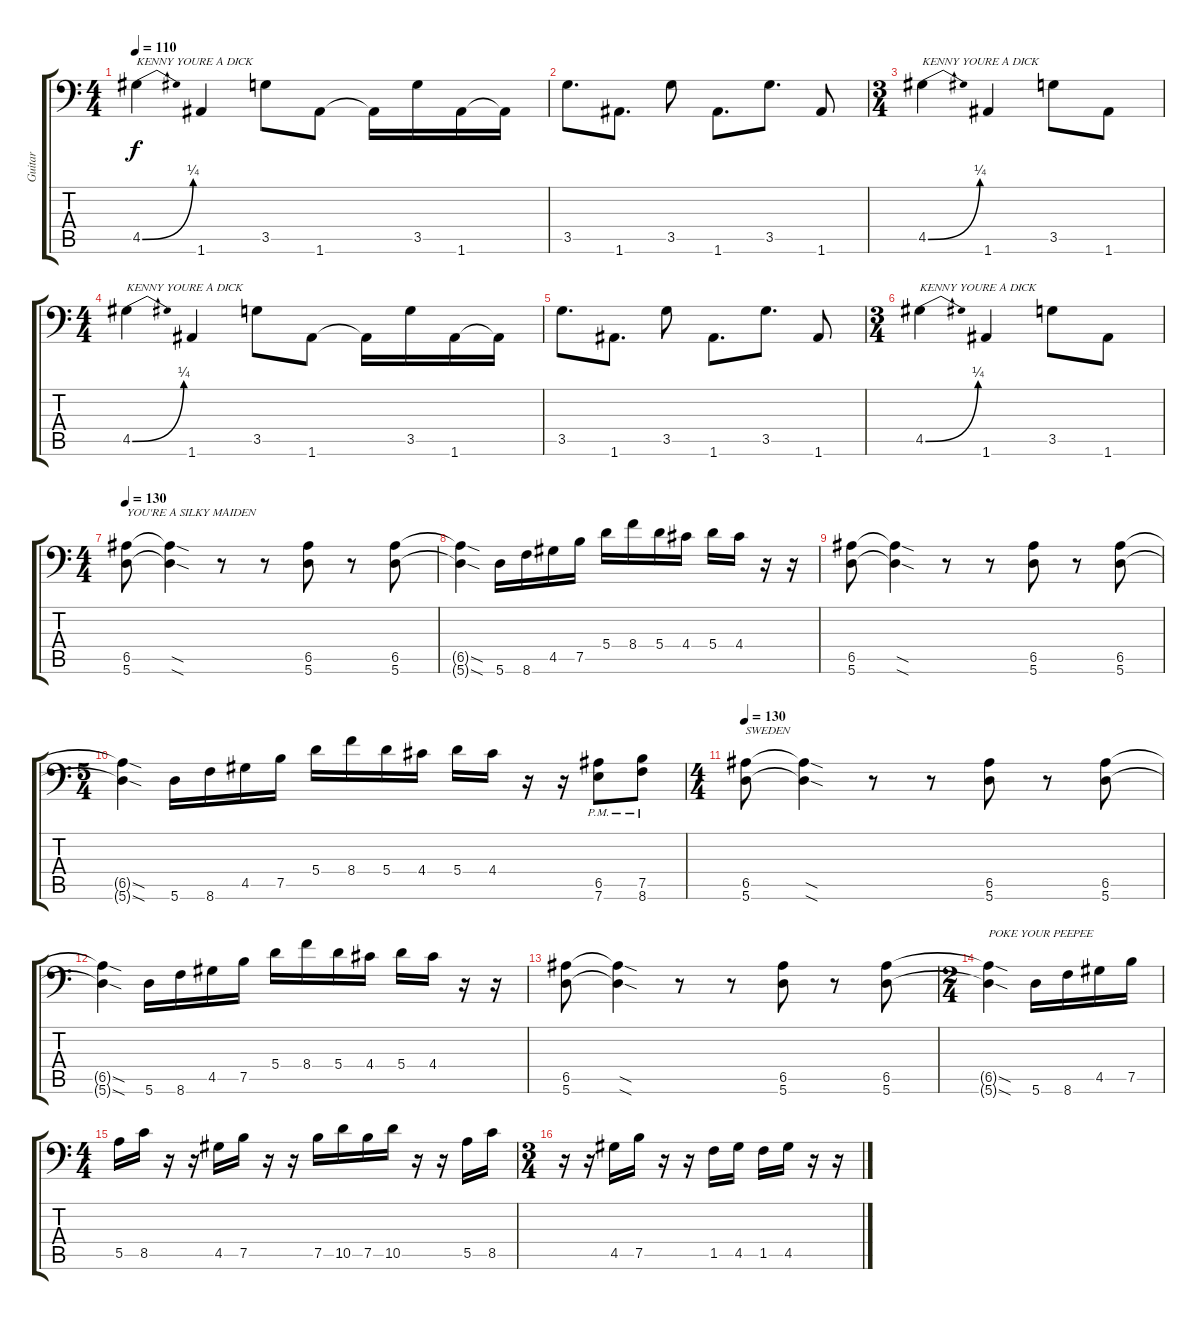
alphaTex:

\track ("Guitar" "Guitar") {instrument distortionguitar}
\staff {score tabs}
\tuning (B3 Gb3 D3 A2 E2 A1) {hide}
\ts (4 4)
\tempo 110
\clef f4
\ks c
4.5{be (bend 0 0 60 1)}.4{txt "KENNY YOURE A DICK" dy f} 1.6.4 3.5.8 1.6.8 1.6{t}.16 3.5.16 1.6.16 1.6{t}.16 |
3.5.8{d} 1.6.8{d} 3.5.8 1.6.8{d} 3.5.8{d} 1.6.8 |
\ts (3 4)
4.5{be (bend 0 0 60 1)}.4{txt "KENNY YOURE A DICK"} 1.6.4 3.5.8 1.6.8 |
\ts (4 4)
4.5{be (bend 0 0 60 1)}.4{txt "KENNY YOURE A DICK"} 1.6.4 3.5.8 1.6.8 1.6{t}.16 3.5.16 1.6.16 1.6{t}.16 |
3.5.8{d} 1.6.8{d} 3.5.8 1.6.8{d} 3.5.8{d} 1.6.8 |
\ts (3 4)
4.5{be (bend 0 0 60 1)}.4{txt "KENNY YOURE A DICK"} 1.6.4 3.5.8 1.6.8 |
\ts (4 4)
\tempo 130
(6.5 5.6).8{txt "YOU'RE A SILKY MAIDEN"} (6.5{sod t} 5.6{sod t}).4 r.8 r.8 (6.5 5.6).8 r.8 (6.5 5.6).8 |
(6.5{sod t} 5.6{sod t}).4 5.6.16 8.6.16 4.5.16 7.5.16 5.4.16 8.4.16 5.4.16 4.4.16 5.4.16 4.4.16 r.16 r.16 |
(6.5 5.6).8 (6.5{sod t} 5.6{sod t}).4 r.8 r.8 (6.5 5.6).8 r.8 (6.5 5.6).8 |
\ts (5 4)
(6.5{sod t} 5.6{sod t}).4 5.6.16 8.6.16 4.5.16 7.5.16 5.4.16 8.4.16 5.4.16 4.4.16 5.4.16 4.4.16 r.16 r.16 (6.5{pm} 7.6{pm}).8 (7.5{pm} 8.6{pm}).8 |
\ts (4 4)
\tempo 130
(6.5 5.6).8{txt "SWEDEN"} (6.5{sod t} 5.6{sod t}).4 r.8 r.8 (6.5 5.6).8 r.8 (6.5 5.6).8 |
(6.5{sod t} 5.6{sod t}).4 5.6.16 8.6.16 4.5.16 7.5.16 5.4.16 8.4.16 5.4.16 4.4.16 5.4.16 4.4.16 r.16 r.16 |
(6.5 5.6).8 (6.5{sod t} 5.6{sod t}).4 r.8 r.8 (6.5 5.6).8 r.8 (6.5 5.6).8 |
\ts (2 4)
(6.5{sod t} 5.6{sod t}).4{txt "POKE YOUR PEEPEE"} 5.6.16 8.6.16 4.5.16 7.5.16 |
\ts (4 4)
5.5.16 8.5.16 r.16 r.16 4.5.16 7.5.16 r.16 r.16 7.5.16 10.5.16 7.5.16 10.5.16 r.16 r.16 5.5.16 8.5.16 |
\ts (3 4)
r.16 r.16 4.5.16 7.5.16 r.16 r.16 1.5.16 4.5.16 1.5.16 4.5.16 r.16 r.16
